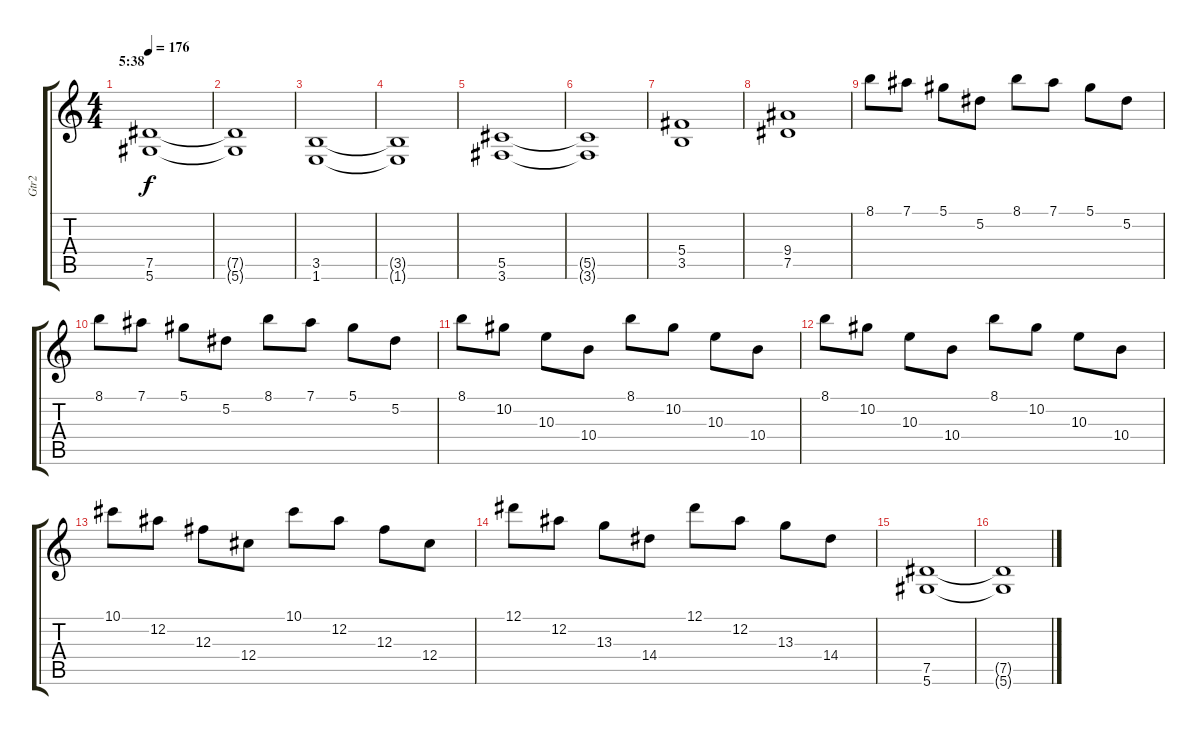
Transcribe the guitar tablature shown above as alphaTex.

\track ("Gtr2" "Gtr2") {instrument overdrivenguitar}
\staff {score tabs}
\tuning (Eb4 Bb3 Gb3 Db3 Ab2 Eb2) {hide}
\ts (4 4)
\section ("" "5:38")
\tempo 176
\clef g2
\ks c
(7.5 5.6).1{dy f} |
(7.5{t} 5.6{t}).1 |
(3.5 1.6).1 |
(3.5{t} 1.6{t}).1 |
(5.5 3.6).1 |
(5.5{t} 3.6{t}).1 |
(5.4 3.5).1 |
(9.4 7.5).1 |
8.1.8{volume 16} 7.1.8 5.1.8 5.2.8 8.1.8 7.1.8 5.1.8 5.2.8 |
8.1.8 7.1.8 5.1.8 5.2.8 8.1.8 7.1.8 5.1.8 5.2.8 |
8.1.8 10.2.8 10.3.8 10.4.8 8.1.8 10.2.8 10.3.8 10.4.8 |
8.1.8 10.2.8 10.3.8 10.4.8 8.1.8 10.2.8 10.3.8 10.4.8 |
10.1.8 12.2.8 12.3.8 12.4.8 10.1.8 12.2.8 12.3.8 12.4.8 |
12.1.8 12.2.8 13.3.8 14.4.8 12.1.8 12.2.8 13.3.8 14.4.8 |
(7.5 5.6).1{volume 14} |
(7.5{t} 5.6{t}).1
